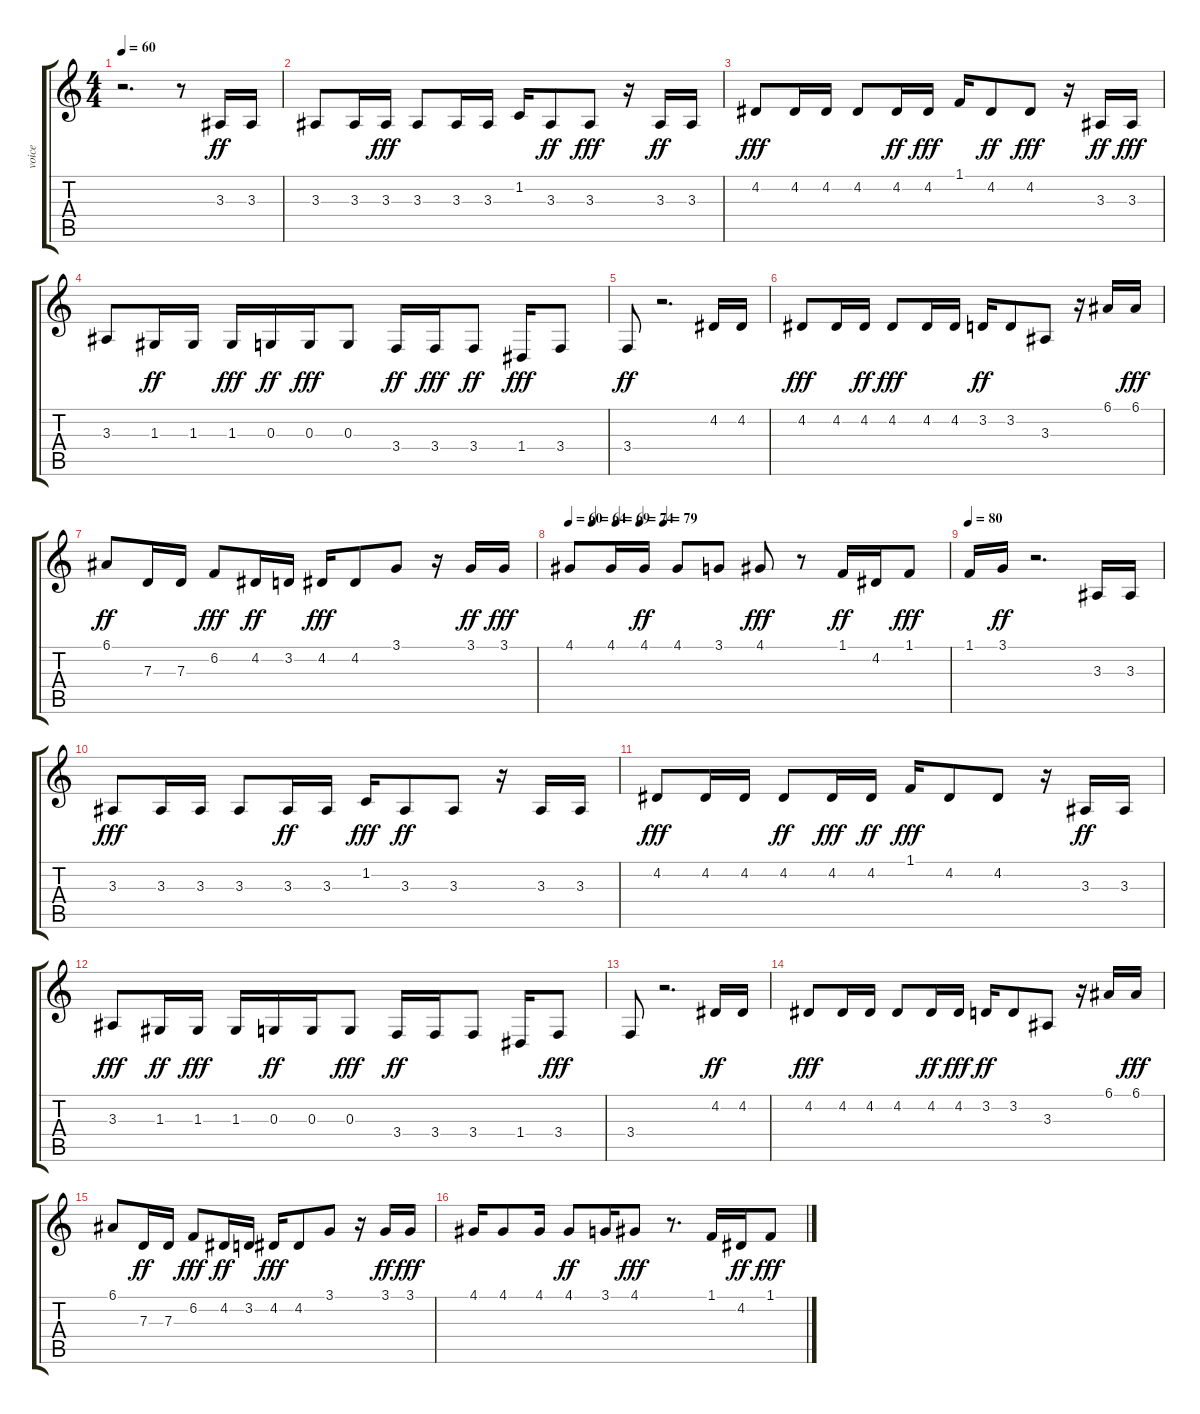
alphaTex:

\track ("voice" "voice") {instrument clarinet}
\staff {score tabs}
\tuning (E4 B3 G3 D3 A2 E2) {hide}
\ts (4 4)
\tempo 60
\clef g2
\ks c
r.2{d dy ff instrument clarinet} r.8 3.3.16 3.3.16 |
3.3.8 3.3.16 3.3.16{dy fff} 3.3.8 3.3.16 3.3.16 1.2.16 3.3.8{dy ff} 3.3.8{dy fff} r.16 3.3.16{dy ff} 3.3.16 |
4.2.8{dy fff} 4.2.16 4.2.16 4.2.8 4.2.16{dy ff} 4.2.16{dy fff} 1.1.16 4.2.8{dy ff} 4.2.8{dy fff} r.16 3.3.16{dy ff} 3.3.16{dy fff} |
3.3.8 1.3.16{dy ff} 1.3.16 1.3.16{dy fff} 0.3.16{dy ff} 0.3.16{dy fff} 0.3.8 3.4.16{dy ff} 3.4.16{dy fff} 3.4.8{dy ff} 1.4.16{dy fff} 3.4.8 |
3.4.8{dy ff} r.2{d} 4.2.16 4.2.16 |
4.2.8{dy fff} 4.2.16 4.2.16{dy ff} 4.2.8{dy fff} 4.2.16 4.2.16 3.2.16{dy ff} 3.2.8 3.3.8 r.16 6.1.16 6.1.16{dy fff} |
6.1.8{dy ff} 7.3.16 7.3.16 6.2.8{dy fff} 4.2.16{dy ff} 3.2.16 4.2.16{dy fff} 4.2.8 3.1.8 r.16 3.1.16{dy ff} 3.1.16{dy fff} |
\tempo 60
\tempo (64 0.0625)
\tempo (69 0.125)
\tempo (74 0.1875)
\tempo (79 0.25)
4.1.8 4.1.16 4.1.16{dy ff} 4.1.8 3.1.8 4.1.8{dy fff} r.8 1.1.16{dy ff} 4.2.16 1.1.8{dy fff} |
\tempo 80
1.1.16 3.1.16{dy ff} r.2{d} 3.3.16 3.3.16 |
3.3.8{dy fff} 3.3.16 3.3.16 3.3.8 3.3.16{dy ff} 3.3.16 1.2.16{dy fff} 3.3.8{dy ff} 3.3.8 r.16 3.3.16 3.3.16 |
4.2.8{dy fff} 4.2.16 4.2.16 4.2.8{dy ff} 4.2.16{dy fff} 4.2.16{dy ff} 1.1.16{dy fff} 4.2.8 4.2.8 r.16 3.3.16{dy ff} 3.3.16 |
3.3.8{dy fff} 1.3.16{dy ff} 1.3.16{dy fff} 1.3.16 0.3.16{dy ff} 0.3.16 0.3.8{dy fff} 3.4.16{dy ff} 3.4.16 3.4.8 1.4.16 3.4.8{dy fff} |
3.4.8 r.2{d} 4.2.16{dy ff} 4.2.16 |
4.2.8{dy fff} 4.2.16 4.2.16 4.2.8 4.2.16{dy ff} 4.2.16{dy fff} 3.2.16{dy ff} 3.2.8 3.3.8 r.16 6.1.16 6.1.16{dy fff} |
6.1.8 7.3.16{dy ff} 7.3.16 6.2.8{dy fff} 4.2.16{dy ff} 3.2.16 4.2.16{dy fff} 4.2.8 3.1.8 r.16 3.1.16{dy ff} 3.1.16{dy fff} |
4.1.16 4.1.8 4.1.16 4.1.8{dy ff} 3.1.16 4.1.8{dy fff} r.8{d} 1.1.16 4.2.16{dy ff} 1.1.8{dy fff}
